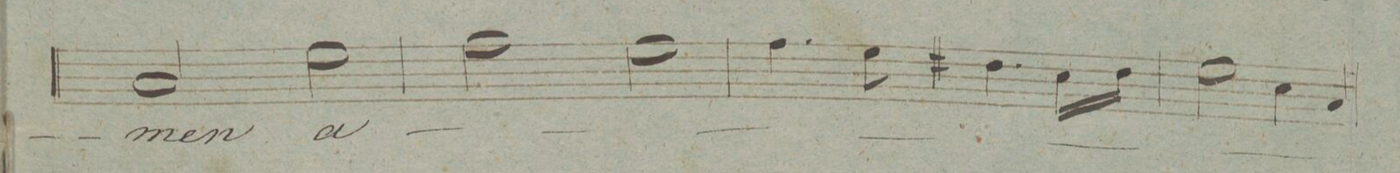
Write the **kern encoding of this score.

**kern	**text	**dynam
*I"Baſso.	*	*
*clefF4	*	*
*k[]	*	*
*met(c|)	*	*
*M2/2	*	*
2C/	-men	.
2G\	a-	.
=210	=210	=210
2A\	.	.
2G\	.	.
=211	=211	=211
4.A\	.	.
8G\	.	.
4.F#X\	.	.
16E\LL	.	.
16F#\JJ	.	.
=212	=212	=212
2G\	.	.
4E\	.	.
4C/	.	.
=213	=213	=213
*-	*-	*-
